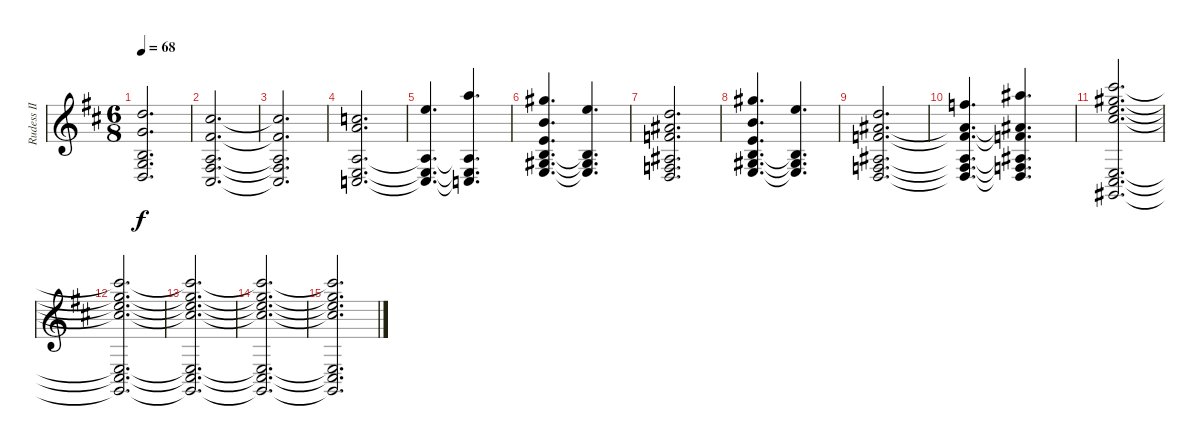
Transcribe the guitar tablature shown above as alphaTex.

\track ("Rudess II" "Rudess II") {instrument stringensemble2}
\staff {score}
\tuning (E4 B3 G3 D3 A2 E2 B1) {hide}
\ts (6 8)
\tempo 68
\clef g2
\ks d
(10.1{t} 8.2{t} 0.3{t} 0.4{t} 14.5{t}).2{d dy f} |
(9.1 7.2 2.3 4.4 4.5).2{d} |
(9.1{t} 7.2{t} 2.3{t} 4.4{t} 4.5{t}).2{d} |
(8.1 10.2 2.3 2.4 3.5).2{d} |
(12.1 2.3{t} 2.4{t} 3.5{t}).4{d} (17.1 2.3{t} 2.4{t} 3.5{t}).4{d} |
(16.1 0.2 16.3 14.4 11.5 12.6).4{d} (12.1 0.2{t} 11.5{t} 12.6{t}).4{d} |
(1.1 15.2 15.3 8.4 8.5 10.6).2{d} |
(16.1 0.2 16.3 14.4 11.5 12.6).4{d} (12.1 0.2{t} 11.5{t} 12.6{t}).4{d} |
(10.1 11.2 10.3 8.4 8.5 10.6).2{d} |
(13.1 11.2{t} 10.3{t} 8.4{t} 8.5{t} 10.6{t}).4{d} (18.1 11.2{t} 10.3{t} 8.4{t} 8.5{t} 10.6{t}).4{d} |
(21.1 21.2 21.3 23.4 4.5 12.6 9.7).2{d} |
(21.1{t} 21.2{t} 21.3{t} 23.4{t} 4.5{t} 12.6{t} 9.7{t}).2{d} |
(21.1{t} 21.2{t} 21.3{t} 23.4{t} 4.5{t} 12.6{t} 9.7{t}).2{d} |
(21.1{t} 21.2{t} 21.3{t} 23.4{t} 4.5{t} 12.6{t} 9.7{t}).2{d} |
(21.1{t} 21.2{t} 21.3{t} 23.4{t} 4.5{t} 12.6{t} 9.7{t}).2{d}
